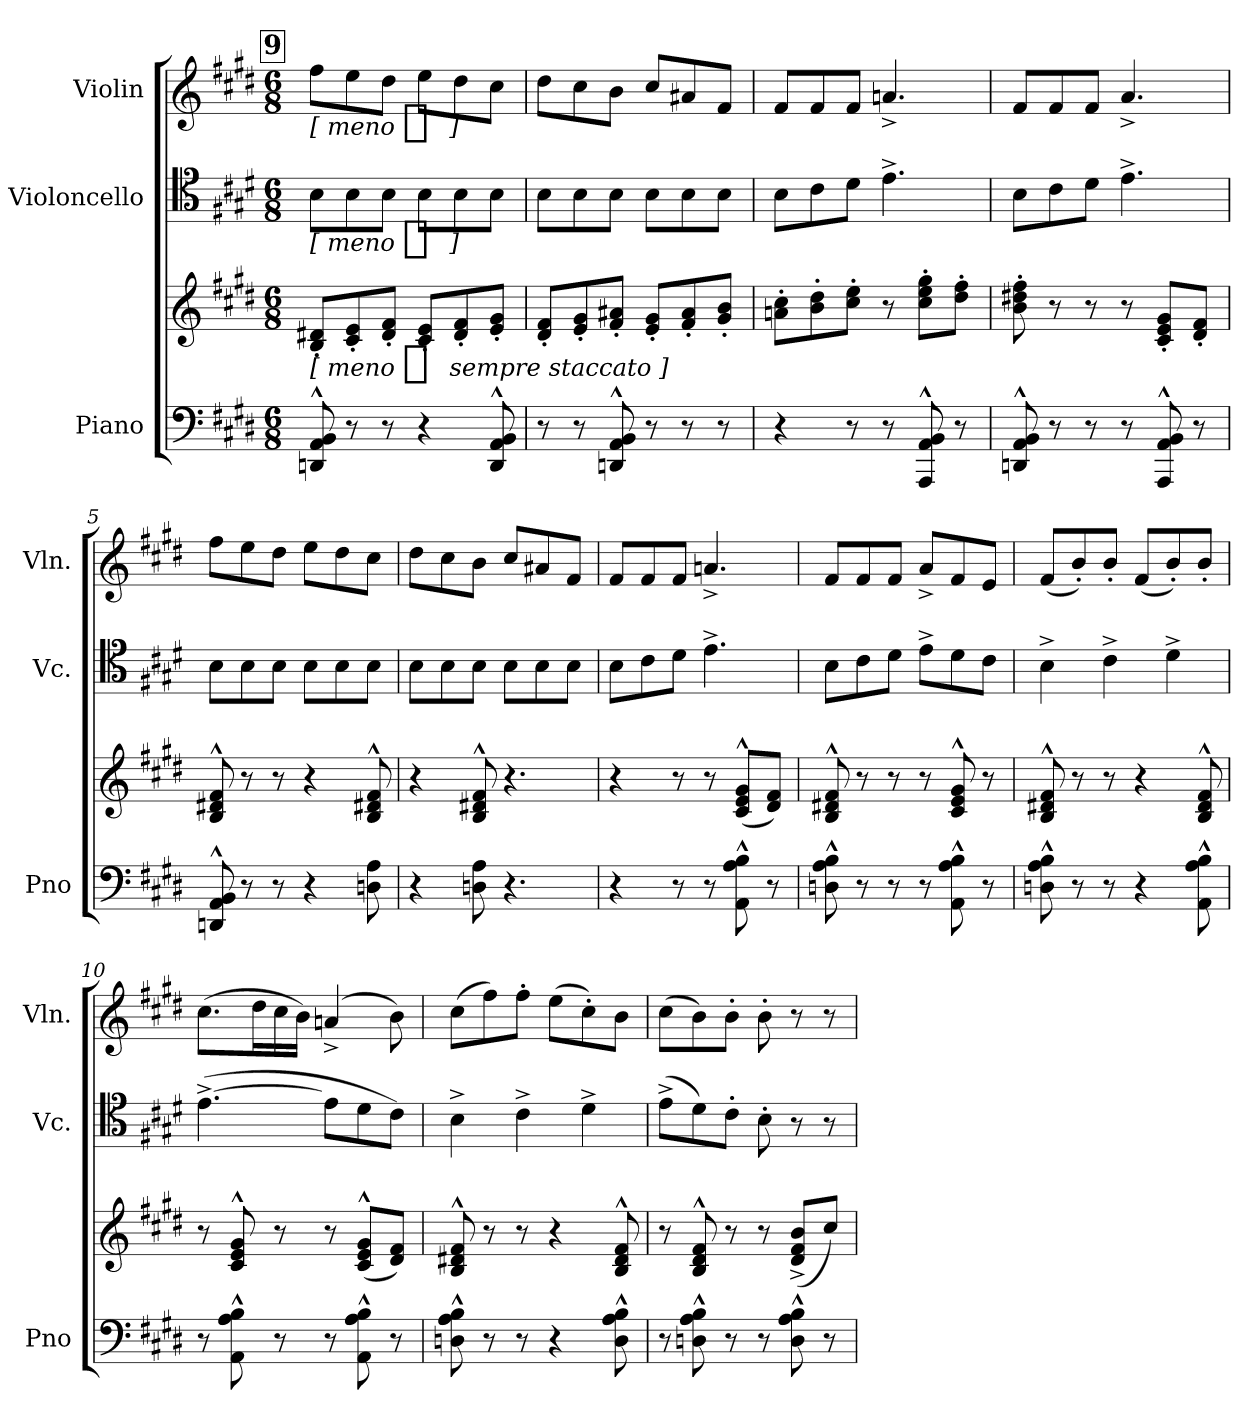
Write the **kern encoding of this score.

**kern	**kern	**dynam	**kern	**dynam	**kern	**dynam
*part3	*part3	*part3	*part2	*part2	*part1	*part1
*staff4	*staff3	*staff3/4	*staff2	*staff2	*staff1	*staff1
*I"Piano	*	*	*I"Violoncello	*	*I"Violin	*
*I'Pno	*	*	*I'Vc.	*	*I'Vln.	*
*clefF4	*clefG2	*	*clefC4	*	*clefG2	*
*k[f#c#g#d#]	*k[f#c#g#d#]	*	*k[f#c#g#d#]	*	*k[f#c#g#d#]	*
*E:	*E:	*	*E:	*	*E:	*
*M6/8	*M6/8	*	*M6/8	*	*M6/8	*
!!LO:REH:place=s1:t=9
=1	=1	=1	=1	=1	=1	=1
!	!	!LO:DY:t=[ meno %s sempre staccato ]	!	!LO:DY:t=[ meno %s ]	!	!LO:DY:t=[ meno %s ]
8DDn^^ 8AA^^ 8BB^^	8B' 8d#X'L	p	8BL	p	8ff#L	p
8r	8c#' 8e'	.	8B	.	8ee	.
8r	8d#' 8f#'J	.	8BJ	.	8dd#J	.
4r	8c#' 8e'L	.	8BL	.	8eeL	.
.	8d#' 8f#'	.	8B	.	8dd#	.
8DD^^ 8AA^^ 8BB^^	8e' 8g#'J	.	8BJ	.	8cc#J	.
=2	=2	=2	=2	=2	=2	=2
8r	8d#' 8f#'L	.	8BL	.	8dd#L	.
8r	8e' 8g#'	.	8B	.	8cc#	.
8DDn^^ 8AA^^ 8BB^^	8f#' 8a#X'J	.	8BJ	.	8bJ	.
8r	8e' 8g#'L	.	8BL	.	8cc#L	.
8r	8f#' 8a#'	.	8B	.	8a#X	.
8r	8g#' 8b'J	.	8BJ	.	8f#J	.
=3	=3	=3	=3	=3	=3	=3
4r	8an' 8cc#'L	.	8BL	.	8f#L	.
.	8b' 8dd#'	.	8c#	.	8f#	.
8r	8cc#' 8ee'J	.	8d#J	.	8f#J	.
8r	8r	.	4.e^	.	4.an^>	.
8AAA^^ 8AA^^ 8BB^^	8cc#' 8ee' 8gg#'L	.	.	.	.	.
8r	8dd#' 8ff#'J	.	.	.	.	.
=4	=4	=4	=4	=4	=4	=4
8DDn^^ 8AA^^ 8BB^^	8b' 8dd#X' 8ff#'	.	8BL	.	8f#L	.
8r	8r	.	8c#	.	8f#	.
8r	8r	.	8d#J	.	8f#J	.
8r	8r	.	4.e^	.	4.a^>	.
8AAA^^ 8AA^^ 8BB^^	8c#' 8e' 8g#'L	.	.	.	.	.
8r	8d#' 8f#'J	.	.	.	.	.
=5	=5	=5	=5	=5	=5	=5
8DDn^^ 8AA^^ 8BB^^	8B^^ 8d#X^^ 8f#^^	.	8BL	.	8ff#L	.
8r	8r	.	8B	.	8ee	.
8r	8r	.	8BJ	.	8dd#J	.
4r	4r	.	8BL	.	8eeL	.
.	.	.	8B	.	8dd#	.
8Dn 8A	8B^^ 8d#X^^ 8f#^^	.	8BJ	.	8cc#J	.
=6	=6	=6	=6	=6	=6	=6
4r	4r	.	8BL	.	8dd#L	.
.	.	.	8B	.	8cc#	.
8Dn 8A	8B^^ 8d#X^^ 8f#^^	.	8BJ	.	8bJ	.
4.r	4.r	.	8BL	.	8cc#L	.
.	.	.	8B	.	8a#X	.
.	.	.	8BJ	.	8f#J	.
=7	=7	=7	=7	=7	=7	=7
4r	4r	.	8BL	.	8f#L	.
.	.	.	8c#	.	8f#	.
8r	8r	.	8d#J	.	8f#J	.
8r	8r	.	4.e^	.	4.an^>	.
8AA^^ 8A^^ 8B^^	(8c#^^ 8e^^ 8g#^^L	.	.	.	.	.
8r	8d# 8f#J)	.	.	.	.	.
=8	=8	=8	=8	=8	=8	=8
8Dn^^ 8A^^ 8B^^	8B^^ 8d#X^^ 8f#^^	.	8BL	.	8f#L	.
8r	8r	.	8c#	.	8f#	.
8r	8r	.	8d#J	.	8f#J	.
8r	8r	.	8e^L	.	8a^>L	.
8AA^^ 8A^^ 8B^^	8c#^^ 8e^^ 8g#^^	.	8d#	.	8f#	.
8r	8r	.	8c#J	.	8eJ	.
=9	=9	=9	=9	=9	=9	=9
8Dn^^ 8A^^ 8B^^	8B^^ 8d#X^^ 8f#^^	.	4B^	.	(8f#L	.
8r	8r	.	.	.	8b')	.
8r	8r	.	4c#^	.	8b'J	.
4r	4r	.	.	.	(8f#L	.
.	.	.	4d#^	.	8b')	.
8AA^^ 8A^^ 8B^^	8B^^ 8d#^^ 8f#^^	.	.	.	8b'J	.
=10	=10	=10	=10	=10	=10	=10
8r	8r	.	([4.e^	.	(8.cc#L	.
8AA^^ 8A^^ 8B^^	8c#^^ 8e^^ 8g#^^	.	.	.	.	.
.	.	.	.	.	16dd#L	.
8r	8r	.	.	.	16cc#	.
.	.	.	.	.	16bJJ)	.
8r	8r	.	8eL]	.	(4an^>	.
8AA^^ 8A^^ 8B^^	(8c#^^ 8e^^ 8g#^^L	.	8d#	.	.	.
8r	8d# 8f#J)	.	8c#J)	.	8b)	.
=11	=11	=11	=11	=11	=11	=11
8Dn^^ 8A^^ 8B^^	8B^^ 8d#X^^ 8f#^^	.	4B^	.	(8cc#L	.
8r	8r	.	.	.	8ff#)	.
8r	8r	.	4c#^	.	8ff#'J	.
4r	4r	.	.	.	(8eeL	.
.	.	.	4d#^	.	8cc#')	.
8D^^ 8A^^ 8B^^	8B^^ 8d#^^ 8f#^^	.	.	.	8bJ	.
=12	=12	=12	=12	=12	=12	=12
8r	8r	.	(8e^L	.	(8cc#L	.
8Dn^^ 8A^^ 8B^^	8B^^ 8d#^^ 8f#^^	.	8d#)	.	8b)	.
8r	8r	.	8c#'J	.	8b'J	.
8r	8r	.	8B'	.	8b'	.
8D^^ 8A^^ 8B^^	(8d#^> 8f#^> 8b^>L	.	8r	.	8r	.
8r	8cc#J)	.	8r	.	8r	.
=	=	=	=	=	=	=
*-	*-	*-	*-	*-	*-	*-
